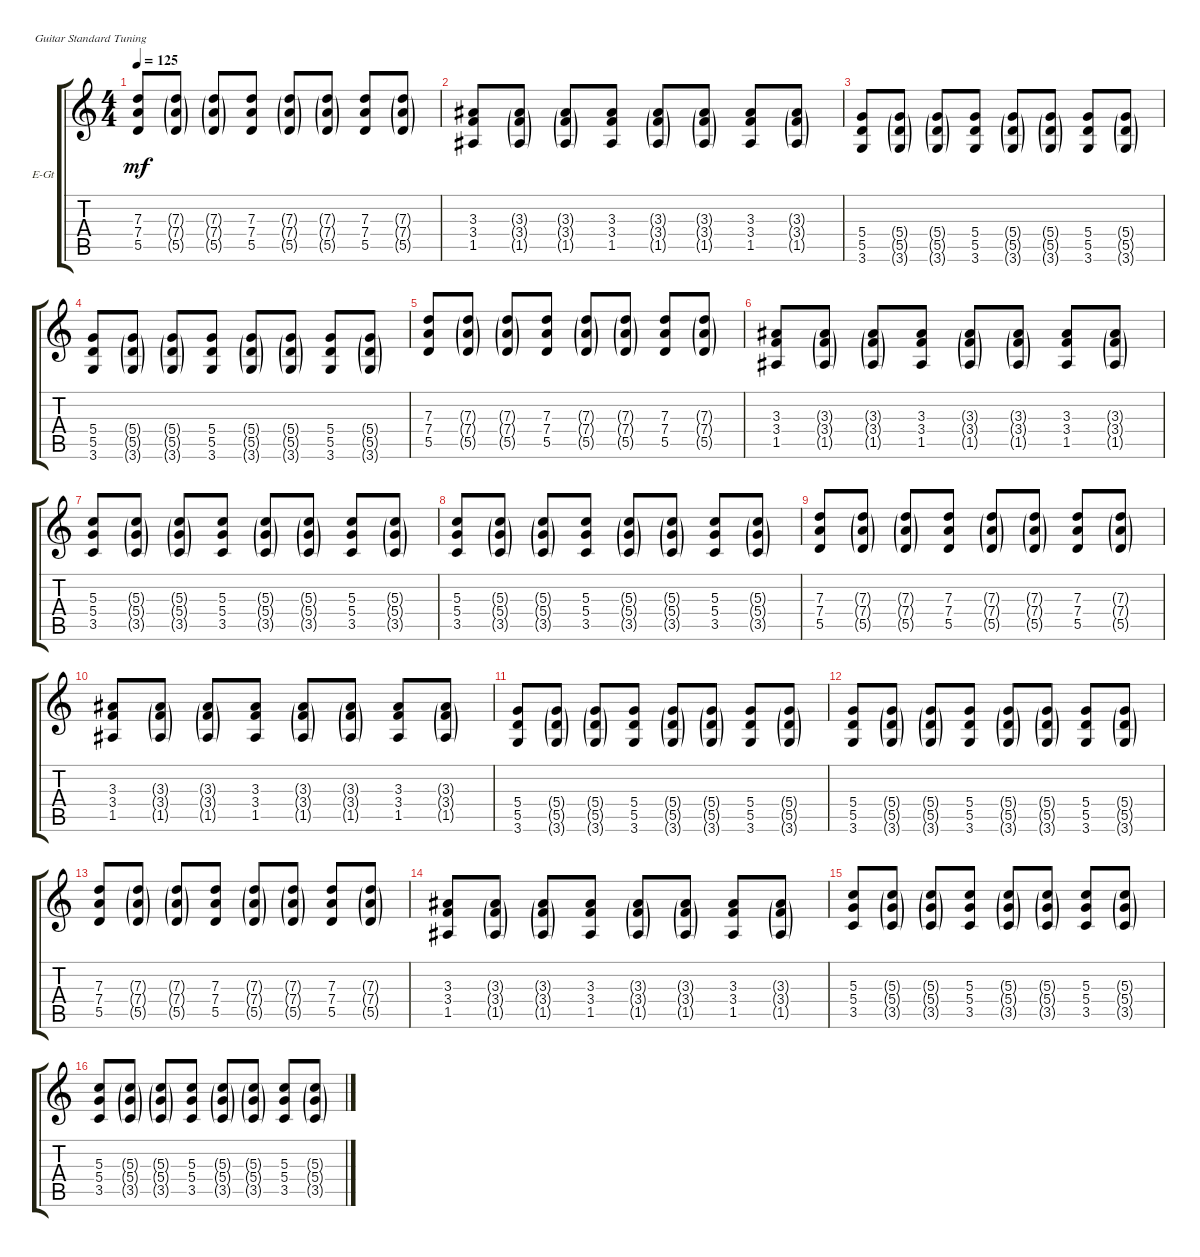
\defaultSystemsLayout 4
\bracketExtendMode groupsimilarinstruments
\firstSystemTrackNameOrientation horizontal
\otherSystemsTrackNameOrientation horizontal
\track ("Guitar 2" "E-Gt") {instrument electricguitarclean}
\staff {score tabs}
\tuning (E4 B3 G3 D3 A2 E2)
\ts (4 4)
\tempo 125
\clef g2
\scale
0.487395
\ks c
(5.5 7.4 7.3).8{dy mf instrument electricguitarclean} (5.5{g} 7.4{g} 7.3{g}).8 (5.5{g} 7.4{g} 7.3{g}).8 (5.5 7.4 7.3).8 (5.5{g} 7.4{g} 7.3{g}).8 (5.5{g} 7.4{g} 7.3{g}).8 (5.5 7.4 7.3).8 (5.5{g} 7.4{g} 7.3{g}).8 |
\scale
0.256303 (1.5 3.4 3.3).8 (1.5{g} 3.4{g} 3.3{g}).8 (1.5{g} 3.4{g} 3.3{g}).8 (1.5 3.4 3.3).8 (1.5{g} 3.4{g} 3.3{g}).8 (1.5{g} 3.4{g} 3.3{g}).8 (1.5 3.4 3.3).8 (1.5{g} 3.4{g} 3.3{g}).8 |
\scale
0.256303 (5.5 5.4 3.6).8 (5.5{g} 5.4{g} 3.6{g}).8 (5.5{g} 5.4{g} 3.6{g}).8 (5.5 5.4 3.6).8 (5.5{g} 5.4{g} 3.6{g}).8 (5.5{g} 5.4{g} 3.6{g}).8 (5.5 5.4 3.6).8 (5.5{g} 5.4{g} 3.6{g}).8 |
\scale
0.333333 (5.5 5.4 3.6).8 (5.5{g} 5.4{g} 3.6{g}).8 (5.5{g} 5.4{g} 3.6{g}).8 (5.5 5.4 3.6).8 (5.5{g} 5.4{g} 3.6{g}).8 (5.5{g} 5.4{g} 3.6{g}).8 (5.5 5.4 3.6).8 (5.5{g} 5.4{g} 3.6{g}).8 |
\scale
0.333333 (5.5 7.4 7.3).8 (5.5{g} 7.4{g} 7.3{g}).8 (5.5{g} 7.4{g} 7.3{g}).8 (5.5 7.4 7.3).8 (5.5{g} 7.4{g} 7.3{g}).8 (5.5{g} 7.4{g} 7.3{g}).8 (5.5 7.4 7.3).8 (5.5{g} 7.4{g} 7.3{g}).8 |
\scale
0.333333 (1.5 3.4 3.3).8 (1.5{g} 3.4{g} 3.3{g}).8 (1.5{g} 3.4{g} 3.3{g}).8 (1.5 3.4 3.3).8 (1.5{g} 3.4{g} 3.3{g}).8 (1.5{g} 3.4{g} 3.3{g}).8 (1.5 3.4 3.3).8 (1.5{g} 3.4{g} 3.3{g}).8 |
\scale
0.333333 (3.5 5.4 5.3).8 (3.5{g} 5.4{g} 5.3{g}).8 (3.5{g} 5.4{g} 5.3{g}).8 (3.5 5.4 5.3).8 (3.5{g} 5.4{g} 5.3{g}).8 (3.5{g} 5.4{g} 5.3{g}).8 (3.5 5.4 5.3).8 (3.5{g} 5.4{g} 5.3{g}).8 |
\scale
0.333333 (3.5 5.4 5.3).8 (3.5{g} 5.4{g} 5.3{g}).8 (3.5{g} 5.4{g} 5.3{g}).8 (3.5 5.4 5.3).8 (3.5{g} 5.4{g} 5.3{g}).8 (3.5{g} 5.4{g} 5.3{g}).8 (3.5 5.4 5.3).8 (3.5{g} 5.4{g} 5.3{g}).8 |
\scale
0.333333 (5.5 7.4 7.3).8 (5.5{g} 7.4{g} 7.3{g}).8 (5.5{g} 7.4{g} 7.3{g}).8 (5.5 7.4 7.3).8 (5.5{g} 7.4{g} 7.3{g}).8 (5.5{g} 7.4{g} 7.3{g}).8 (5.5 7.4 7.3).8 (5.5{g} 7.4{g} 7.3{g}).8 |
\scale
0.333333 (1.5 3.4 3.3).8 (1.5{g} 3.4{g} 3.3{g}).8 (1.5{g} 3.4{g} 3.3{g}).8 (1.5 3.4 3.3).8 (1.5{g} 3.4{g} 3.3{g}).8 (1.5{g} 3.4{g} 3.3{g}).8 (1.5 3.4 3.3).8 (1.5{g} 3.4{g} 3.3{g}).8 |
\scale
0.333333 (5.5 5.4 3.6).8 (5.5{g} 5.4{g} 3.6{g}).8 (5.5{g} 5.4{g} 3.6{g}).8 (5.5 5.4 3.6).8 (5.5{g} 5.4{g} 3.6{g}).8 (5.5{g} 5.4{g} 3.6{g}).8 (5.5 5.4 3.6).8 (5.5{g} 5.4{g} 3.6{g}).8 |
\scale
0.333333 (5.5 5.4 3.6).8 (5.5{g} 5.4{g} 3.6{g}).8 (5.5{g} 5.4{g} 3.6{g}).8 (5.5 5.4 3.6).8 (5.5{g} 5.4{g} 3.6{g}).8 (5.5{g} 5.4{g} 3.6{g}).8 (5.5 5.4 3.6).8 (5.5{g} 5.4{g} 3.6{g}).8 |
\scale
0.333333 (5.5 7.4 7.3).8 (5.5{g} 7.4{g} 7.3{g}).8 (5.5{g} 7.4{g} 7.3{g}).8 (5.5 7.4 7.3).8 (5.5{g} 7.4{g} 7.3{g}).8 (5.5{g} 7.4{g} 7.3{g}).8 (5.5 7.4 7.3).8 (5.5{g} 7.4{g} 7.3{g}).8 |
\scale
0.333333 (1.5 3.4 3.3).8 (1.5{g} 3.4{g} 3.3{g}).8 (1.5{g} 3.4{g} 3.3{g}).8 (1.5 3.4 3.3).8 (1.5{g} 3.4{g} 3.3{g}).8 (1.5{g} 3.4{g} 3.3{g}).8 (1.5 3.4 3.3).8 (1.5{g} 3.4{g} 3.3{g}).8 |
\scale
0.333333 (3.5 5.4 5.3).8 (3.5{g} 5.4{g} 5.3{g}).8 (3.5{g} 5.4{g} 5.3{g}).8 (3.5 5.4 5.3).8 (3.5{g} 5.4{g} 5.3{g}).8 (3.5{g} 5.4{g} 5.3{g}).8 (3.5 5.4 5.3).8 (3.5{g} 5.4{g} 5.3{g}).8 |
\scale
0.333333 (3.5 5.4 5.3).8 (3.5{g} 5.4{g} 5.3{g}).8 (3.5{g} 5.4{g} 5.3{g}).8 (3.5 5.4 5.3).8 (3.5{g} 5.4{g} 5.3{g}).8 (3.5{g} 5.4{g} 5.3{g}).8 (3.5 5.4 5.3).8 (3.5{g} 5.4{g} 5.3{g}).8
